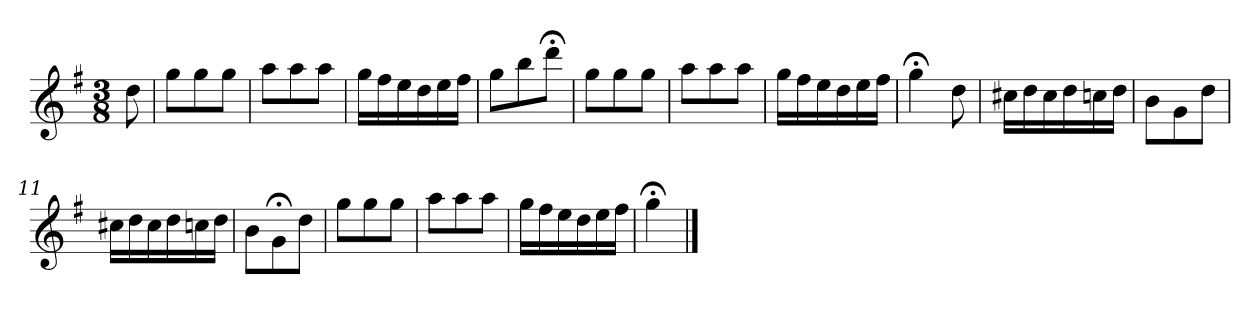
**kern
*part1
*staff1
*k[f#]
*G:
*M3/8
*MM120
=
8dd
=1
8ggL
8gg
8ggJ
=2
8aaL
8aa
8aaJ
=3
16ggLL
16ff#
16ee
16dd
16ee
16ff#JJ
=4
8ggL
8bb
8ddd;<J
=5
8ggL
8gg
8ggJ
=6
8aaL
8aa
8aaJ
=7
16ggLL
16ff#
16ee
16dd
16ee
16ff#JJ
=8
4gg;<
8dd
=9
16cc#XLL
16dd
16cc#
16dd
16ccn
16ddJJ
=10
8bL
8g
8ddJ
=11
16cc#XLL
16dd
16cc#
16dd
16ccn
16ddJJ
=12
8bL
8g;<
8ddJ
=13
8ggL
8gg
8ggJ
=14
8aaL
8aa
8aaJ
=15
16ggLL
16ff#
16ee
16dd
16ee
16ff#JJ
=16
4gg;<
==
*-
